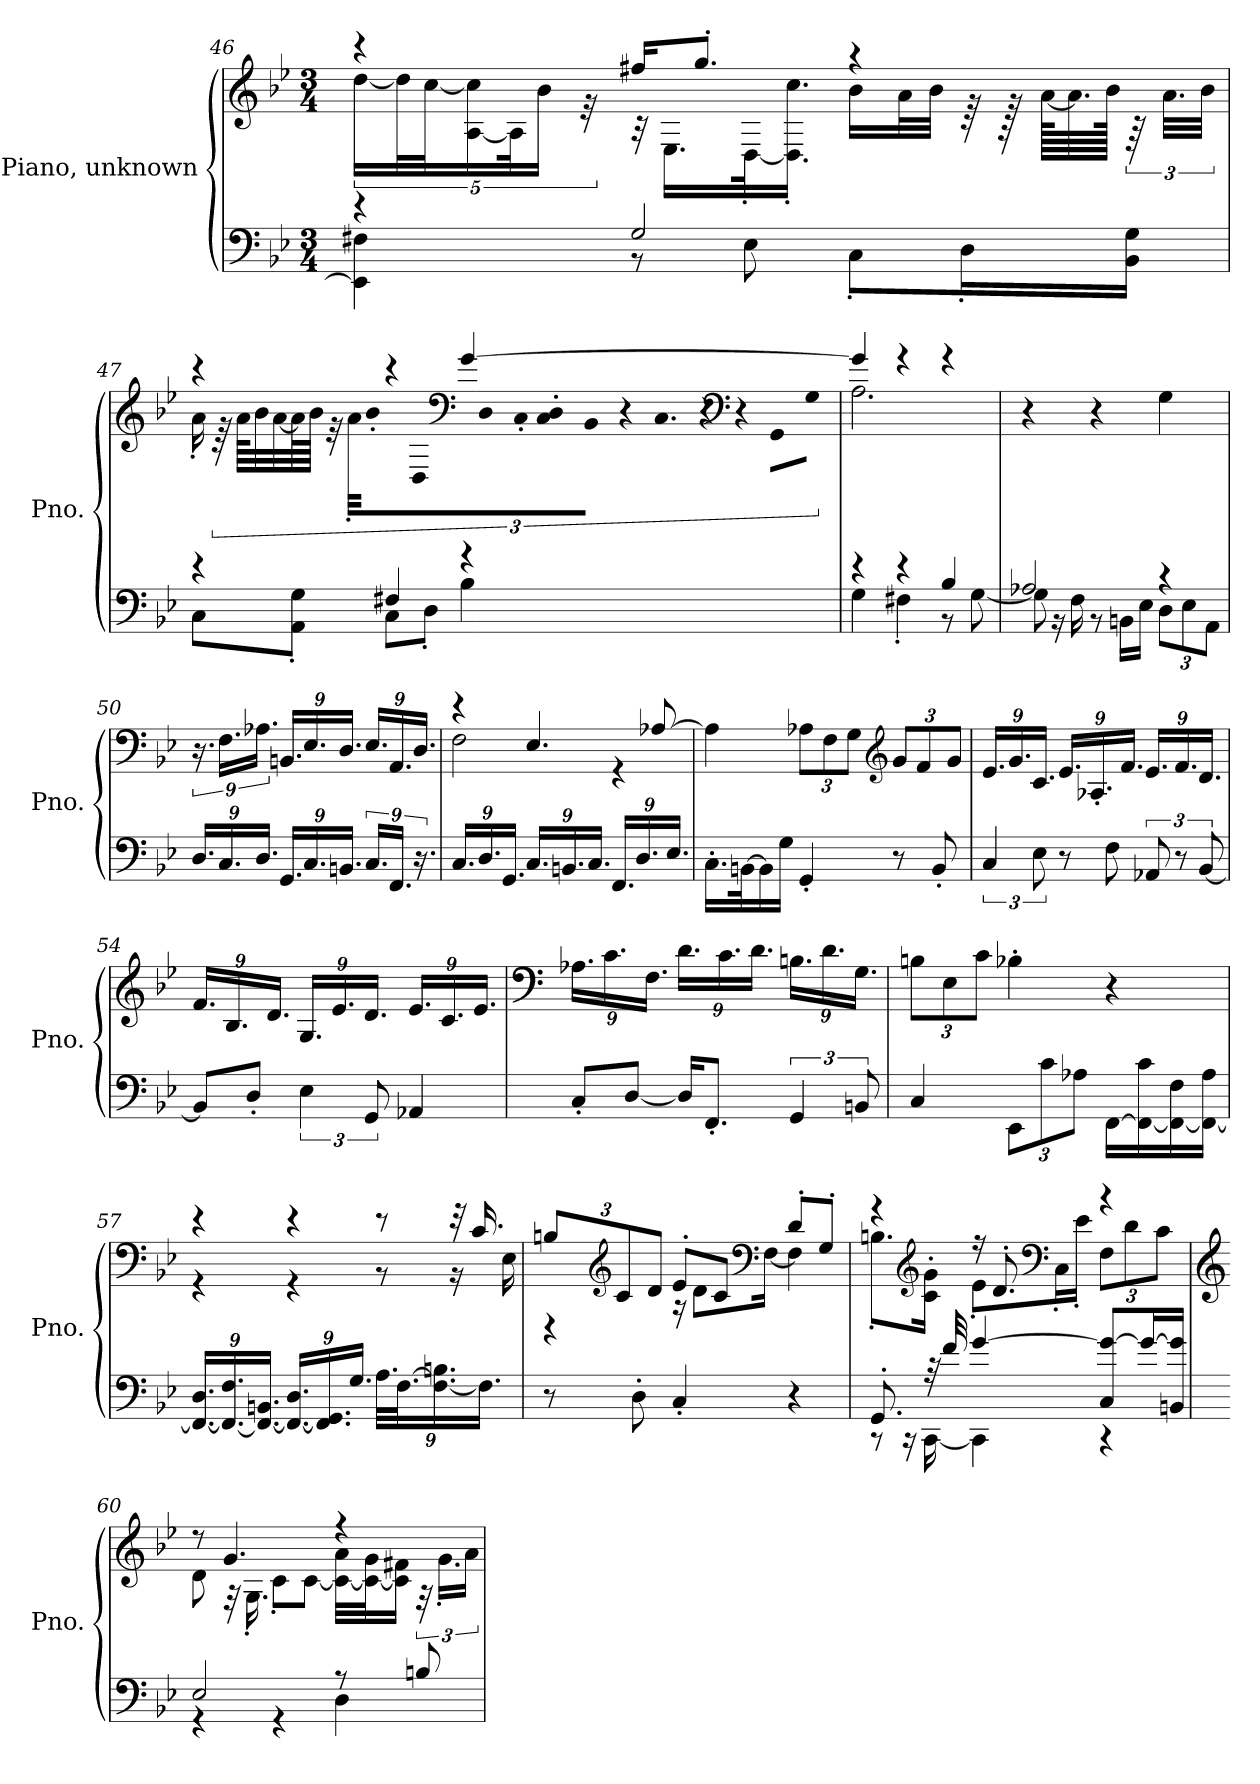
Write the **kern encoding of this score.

**kern	**kern
*part1	*part1
*staff2	*staff1
*I"Piano, unknown	*
*I'Pno.	*
!!LO:LB:g=z
*clefF4	*clefG2
*k[b-e-]	*k[b-e-]
*M3/4	*M3/4
=46	=46
*^	*^
4r	4EE-\] 4F#X\	4r	[20dd\LL
.	.	.	40dd\L]
.	.	.	[40cc\J
.	.	.	[20A\ 20cc\]
.	.	.	40A\K]
.	.	.	20b-\JJ
.	.	.	40r
2G/	8r	16ff#X/KL	32r
.	.	.	16.E-\LL
.	.	8.gg'/J	.
.	8E-\	.	[32D'\K
.	.	.	16.D\]' 16.cc\'JJ
.	8C'\L	4r	16b-\LL
.	.	.	32a\L
.	.	.	32b-\JJJ
.	16D'\L	.	64r
.	.	.	128r
.	.	.	[128a\KLLLL
.	.	.	64.a\]
.	.	.	128b-\JJJJk
.	16BB-\ 16G\JJ	.	96r
.	.	.	48.a\LLL
.	.	.	48b-\JJJ
!!LO:LB:g=z	!!
=47	=47	=47	=47
4r	8C\L	4r	16a'\
.	.	.	96r
.	.	.	96a\KLLL
.	.	.	48b-\
.	.	.	[48a\
.	8AA\' 8G\'J	.	96a\L]
.	.	.	96b-\JJJJ
.	.	.	48r
.	.	.	48a'\KLL
.	.	.	16b-'\
4F#X/	8C\L	4r	64D\LL
.	.	.	64b-\J
.	.	.	32a'\J
.	.	.	16a\' 16b-\'
.	8D'\J	.	32g\JJk
.	.	.	128r
.	.	.	64.a\
.	.	.	16r
*	*	*clefF4	*
4r	4B-\	[4g/	16r
.	.	.	16GG\KL
.	.	.	8G\J
=48	=48	=48	=48
4r	4G\	4g/]	2.A\
4r	4F#X'\	4r	.
4B-/	8r	4r	.
.	[8G\	.	.
*	*	*v	*v
=49	=49	=49
2A-X/	8G\]	4r
.	16r	.
.	16F\	.
.	8r	4r
.	16BBn\LL	.
.	16E-\JJ	.
*	*Xbrackettup	*
4r	12D\L	4G\
.	12E-\	.
.	12AA\J	.
*v	*v	*
!!LO:LB:g=z
=50	=50
*brackettup	*
18.D/LL	18.r
18.C/	18.F\LL
18.D/JJ	18.A-X\JJ
18.GG/LL	18.BBn/LL
18.C/	18.E-/
18.BBn/JJ	18.D/JJ
18.C/LL	18.E-/LL
18.FF/JJ	18.AA/
18.r	18.D/JJ
=51	=51
*Xbrackettup	*
*	*^
18.C/LL	4r	2F\
18.D/	.	.
18.GG/JJ	.	.
18.C/LL	4.E-/	.
18.BBn/	.	.
18.C/JJ	.	.
18.FF/LL	.	4r
18.D/	.	.
.	[8A-X/	.
18.E-/JJ	.	.
*	*v	*v
=52	=52
16.C'\LL	4A-\]
[32BBn\K	.
16BB\]	.
16G\JJ	.
*	*Xbrackettup
4GG'/	12A-X\L
.	12F\
.	12G\J
*	*clefG2
8r	12g/L
.	12f/
8BB'/	.
.	12g/J
!!LO:LB:g=z
=53	=53
*brackettup	*
6C/	18.e-/LL
.	18.g/
12E-\	18.c/JJ
8r	18.e-/LL
.	18.A-X'/
8F\	.
.	18.f/JJ
12AA-X/	18.e-/LL
12r	18.f/
[12BB-/	18.d/JJ
=54	=54
8BB-/L]	18.f/LL
.	18.B-/
8D'/J	.
.	18.d/JJ
6E-\	18.G/LL
.	18.e-/
12GG/	18.d/JJ
4AA-X/	18.e-/LL
.	18.c/
.	18.e-/JJ
=55	=55
*	*clefF4
8C'/L	18.A-X\LL
.	18.c\
[8D/J	.
.	18.F\JJ
16D/KL]	18.d\LL
8.FF'/J	.
.	18.c\
.	18.d\JJ
6GG/	18.Bn\LL
.	18.d\
12BBn/	18.G\JJ
!!LO:LB:g=z
=56	=56
4C/	12Bn\L
.	12E-\
.	12c\J
*Xbrackettup	*
12EE-\L	4B-X'\
12c\	.
12A-X\J	.
[16FF\LL	4r
16FF\_ 16c\	.
16FF\_ 16F\	.
16FF\_ 16A-\JJ	.
=57	=57
*	*^
18.FF/_ 18.D/LL	4r	4r
18.FF/_ 18.F/	.	.
18.FF/_ 18.BBn/JJ	.	.
18.FF/_ 18.D/LL	4r	4r
18.FF/] 18.GG/	.	.
18.G/JJ	.	.
36.A\LLL	8r	8r
[36.F\J	.	.
18.F\_ 18.Bn\	.	.
.	32r	16r
.	16.c/	.
18.F\JJ]	.	.
.	.	16E-\
!!LO:PB:g=z	!!
=58	=58	=58
8r	12Bn/L	4r
*	*clefG2	*
.	12c/	.
8D'\	.	.
.	12d/J	.
4C'/	8e-'/L	16r
.	.	8d\L
.	8c/J	.
*	*clefF4	*
.	.	[16F\Jk
4r	8d'/L	4F\]
.	8G'/J	.
=59	=59	=59
*^	*	*
8.GG'/	8r	4r	8.Bn'\L
.	16r	.	.
*	*	*clefG2	*
32r	[16CC\	.	16c\' 16g\'Jk
32f/	.	.	.
[4g/	4CC\]	16r	8e-'\L
.	.	8.d'/	.
*	*	*clefF4	*
.	.	.	16C'\L
.	.	.	16e-'\JJ
8C/ 8g/_L	4r	4r	12F\L
.	.	.	12d\
16g/L_	.	.	.
.	.	.	12c\J
16BBn/ 16g/]JJ	.	.	.
!!LO:LB:g=z	!!
=60	=60	=60	=60
*	*	*clefG2	*
2E-/	4r	8r	8d\
.	.	4.g/	32r
.	.	.	16.G'\
.	4r	.	8c'\L
.	.	.	[8c\J
8r	4D\	4r	32c\_ 32a\LLL
.	.	.	32c\_ 32g\J
.	.	.	16c\] 16f#X\JJ
*	*	*	*brackettup
8Bn/	.	.	48r
.	.	.	24.g'\LL
.	.	.	24a\JJ
*v	*v	*	*
*	*v	*v
=	=
*-	*-
